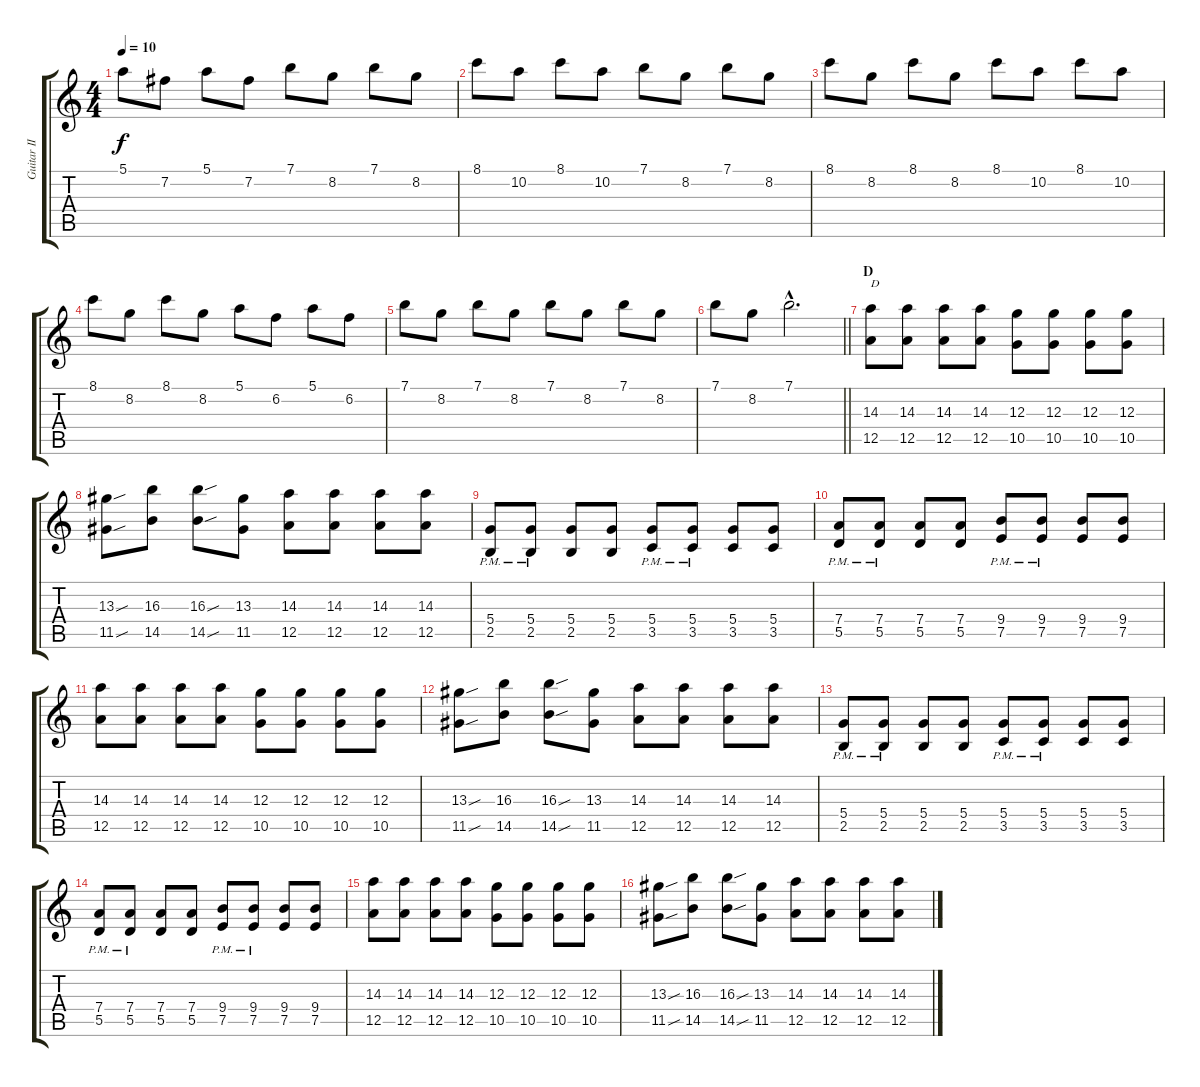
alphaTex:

\track ("Guitar II" "Guitar II") {instrument distortionguitar}
\staff {score tabs}
\tuning (E4 B3 G3 D3 A2 E2) {hide}
\ts (4 4)
\tempo 10
\clef g2
\ks c
5.1.8{dy f} 7.2.8 5.1.8 7.2.8 7.1.8 8.2.8 7.1.8 8.2.8 |
8.1.8 10.2.8 8.1.8 10.2.8 7.1.8 8.2.8 7.1.8 8.2.8 |
8.1.8 8.2.8 8.1.8 8.2.8 8.1.8 10.2.8 8.1.8 10.2.8 |
8.1.8 8.2.8 8.1.8 8.2.8 5.1.8 6.2.8 5.1.8 6.2.8 |
7.1.8 8.2.8 7.1.8 8.2.8 7.1.8 8.2.8 7.1.8 8.2.8 |
\barLineRight lightlight
7.1.8 8.2.8 7.1{hac}.2{d} |
\section ("" "D")
(14.3 12.5).8{txt "D" instrument distortionguitar} (14.3 12.5).8 (14.3 12.5).8 (14.3 12.5).8 (12.3 10.5).8 (12.3 10.5).8 (12.3 10.5).8 (12.3 10.5).8 |
(13.3{sou} 11.5{sou}).8 (16.3 14.5).8 (16.3{sou} 14.5{sou}).8 (13.3 11.5).8 (14.3 12.5).8 (14.3 12.5).8 (14.3 12.5).8 (14.3 12.5).8 |
(5.4{pm} 2.5{pm}).8 (5.4{pm} 2.5{pm}).8 (5.4 2.5).8 (5.4 2.5).8 (5.4{pm} 3.5{pm}).8 (5.4{pm} 3.5{pm}).8 (5.4 3.5).8 (5.4 3.5).8 |
(7.4{pm} 5.5{pm}).8 (7.4{pm} 5.5{pm}).8 (7.4 5.5).8 (7.4 5.5).8 (9.4{pm} 7.5{pm}).8 (9.4{pm} 7.5{pm}).8 (9.4 7.5).8 (9.4 7.5).8 |
(14.3 12.5).8 (14.3 12.5).8 (14.3 12.5).8 (14.3 12.5).8 (12.3 10.5).8 (12.3 10.5).8 (12.3 10.5).8 (12.3 10.5).8 |
(13.3{sou} 11.5{sou}).8 (16.3 14.5).8 (16.3{sou} 14.5{sou}).8 (13.3 11.5).8 (14.3 12.5).8 (14.3 12.5).8 (14.3 12.5).8 (14.3 12.5).8 |
(5.4{pm} 2.5{pm}).8 (5.4{pm} 2.5{pm}).8 (5.4 2.5).8 (5.4 2.5).8 (5.4{pm} 3.5{pm}).8 (5.4{pm} 3.5{pm}).8 (5.4 3.5).8 (5.4 3.5).8 |
(7.4{pm} 5.5{pm}).8 (7.4{pm} 5.5{pm}).8 (7.4 5.5).8 (7.4 5.5).8 (9.4{pm} 7.5{pm}).8 (9.4{pm} 7.5{pm}).8 (9.4 7.5).8 (9.4 7.5).8 |
(14.3 12.5).8 (14.3 12.5).8 (14.3 12.5).8 (14.3 12.5).8 (12.3 10.5).8 (12.3 10.5).8 (12.3 10.5).8 (12.3 10.5).8 |
(13.3{sou} 11.5{sou}).8 (16.3 14.5).8 (16.3{sou} 14.5{sou}).8 (13.3 11.5).8 (14.3 12.5).8 (14.3 12.5).8 (14.3 12.5).8 (14.3 12.5).8
